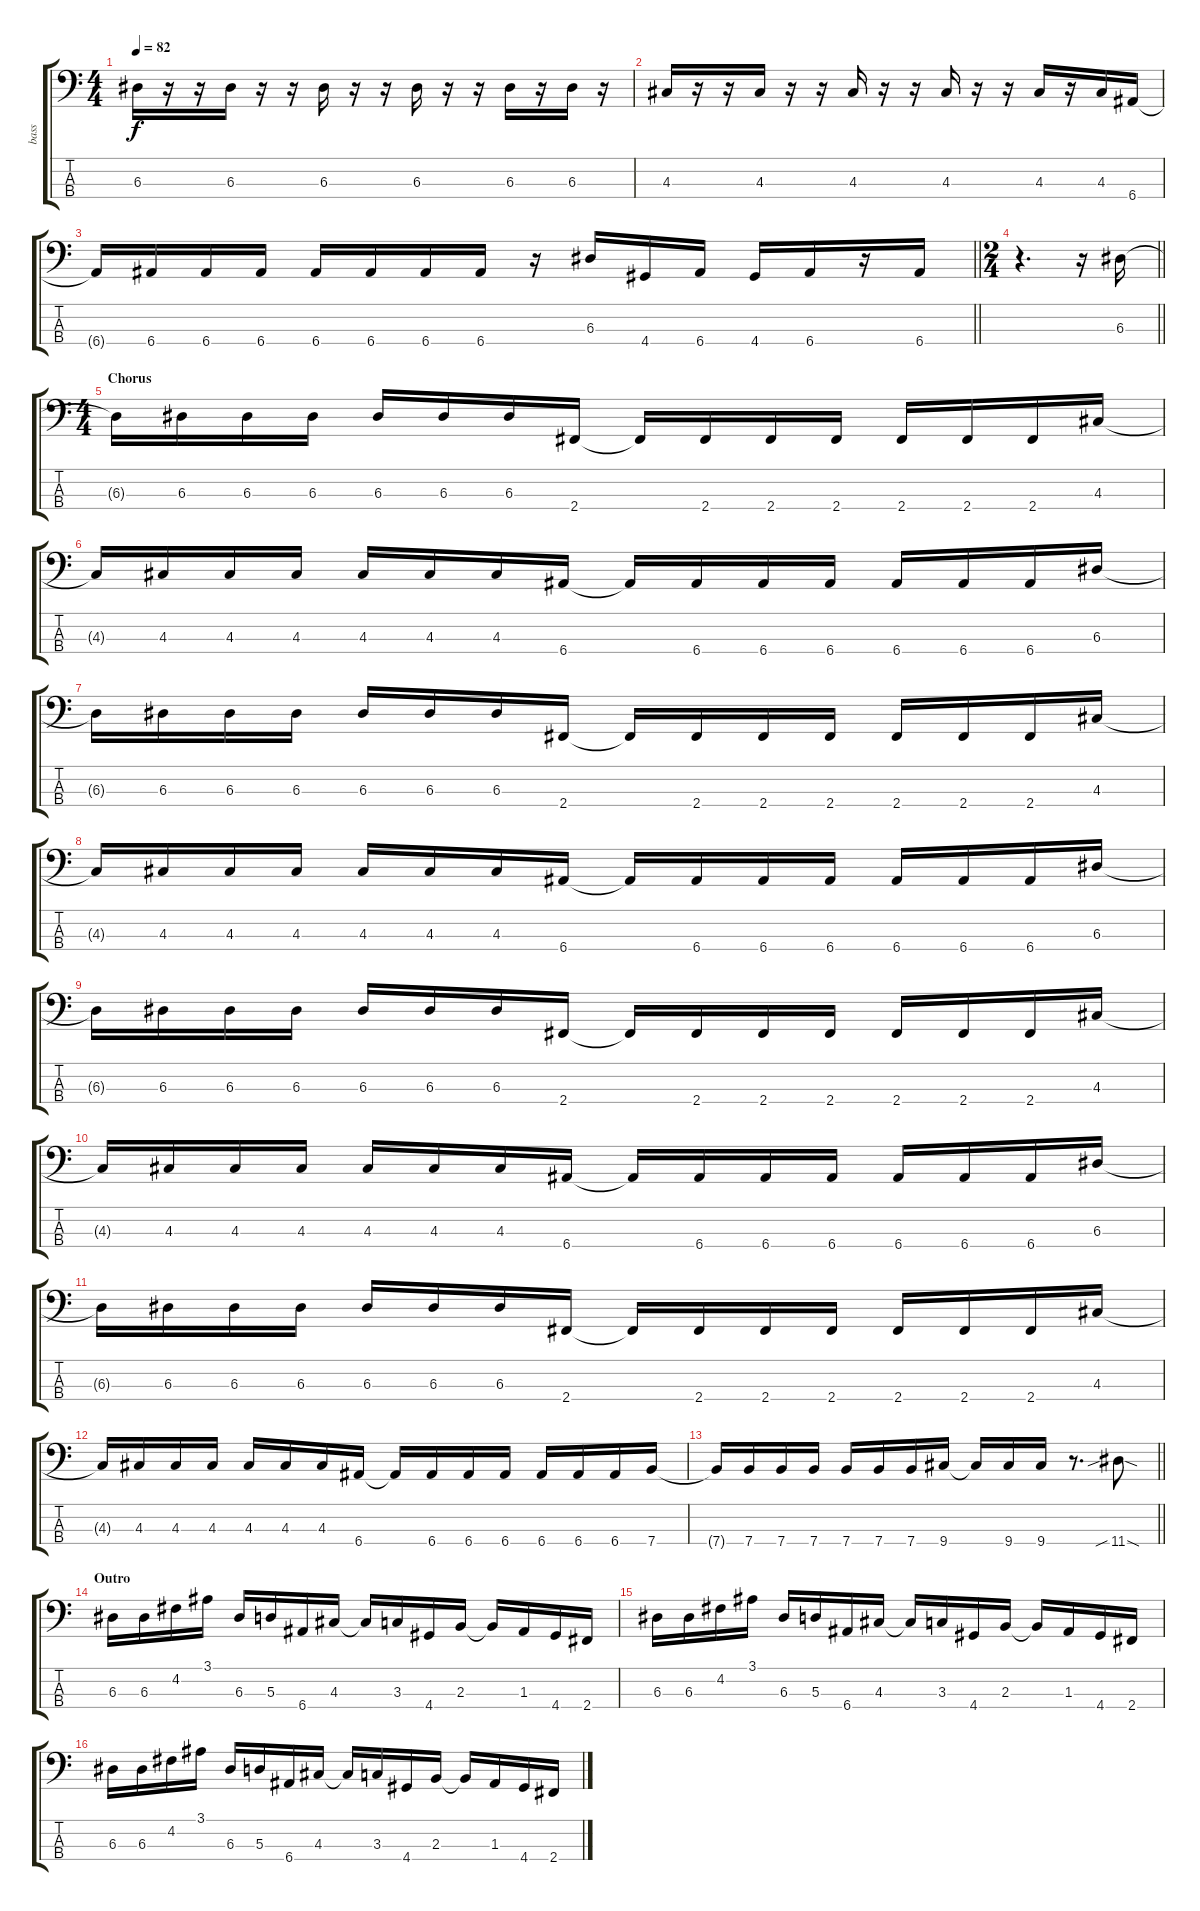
\track ("bass" "bass") {instrument electricbassfinger}
\staff {score tabs}
\tuning (G2 D2 A1 E1) {hide}
\ts (4 4)
\tempo 82
\clef f4
\ks c
6.3.16{dy f} r.16 r.16 6.3.16 r.16 r.16 6.3.16 r.16 r.16 6.3.16 r.16 r.16 6.3.16 r.16 6.3.16 r.16 |
4.3.16 r.16 r.16 4.3.16 r.16 r.16 4.3.16 r.16 r.16 4.3.16 r.16 r.16 4.3.16 r.16 4.3.16 6.4.16 |
\barLineRight lightlight
6.4{t}.16 6.4.16 6.4.16 6.4.16 6.4.16 6.4.16 6.4.16 6.4.16 r.16 6.3.16 4.4.16 6.4.16 4.4.16 6.4.16 r.16 6.4.16 |
\ts (2 4)
\barLineRight lightlight
r.4{d} r.16 6.3.16 |
\ts (4 4)
\section ("" "Chorus")
6.3{t}.16 6.3.16 6.3.16 6.3.16 6.3.16 6.3.16 6.3.16 2.4.16 2.4{t}.16 2.4.16 2.4.16 2.4.16 2.4.16 2.4.16 2.4.16 4.3.16 |
4.3{t}.16 4.3.16 4.3.16 4.3.16 4.3.16 4.3.16 4.3.16 6.4.16 6.4{t}.16 6.4.16 6.4.16 6.4.16 6.4.16 6.4.16 6.4.16 6.3.16 |
6.3{t}.16 6.3.16 6.3.16 6.3.16 6.3.16 6.3.16 6.3.16 2.4.16 2.4{t}.16 2.4.16 2.4.16 2.4.16 2.4.16 2.4.16 2.4.16 4.3.16 |
4.3{t}.16 4.3.16 4.3.16 4.3.16 4.3.16 4.3.16 4.3.16 6.4.16 6.4{t}.16 6.4.16 6.4.16 6.4.16 6.4.16 6.4.16 6.4.16 6.3.16 |
6.3{t}.16 6.3.16 6.3.16 6.3.16 6.3.16 6.3.16 6.3.16 2.4.16 2.4{t}.16 2.4.16 2.4.16 2.4.16 2.4.16 2.4.16 2.4.16 4.3.16 |
4.3{t}.16 4.3.16 4.3.16 4.3.16 4.3.16 4.3.16 4.3.16 6.4.16 6.4{t}.16 6.4.16 6.4.16 6.4.16 6.4.16 6.4.16 6.4.16 6.3.16 |
6.3{t}.16 6.3.16 6.3.16 6.3.16 6.3.16 6.3.16 6.3.16 2.4.16 2.4{t}.16 2.4.16 2.4.16 2.4.16 2.4.16 2.4.16 2.4.16 4.3.16 |
4.3{t}.16 4.3.16 4.3.16 4.3.16 4.3.16 4.3.16 4.3.16 6.4.16 6.4{t}.16 6.4.16 6.4.16 6.4.16 6.4.16 6.4.16 6.4.16 7.4.16 |
\barLineRight lightlight
7.4{t}.16 7.4.16 7.4.16 7.4.16 7.4.16 7.4.16 7.4.16 9.4.16 9.4{t}.16 9.4.16 9.4.16 r.8{d} 11.4{sib sod}.8 |
\section ("" "Outro")
6.3.16 6.3.16 4.2.16 3.1.16 6.3.16 5.3.16 6.4.16 4.3.16 4.3{t}.16 3.3.16 4.4.16 2.3.16 2.3{t}.16 1.3.16 4.4.16 2.4.16 |
6.3.16 6.3.16 4.2.16 3.1.16 6.3.16 5.3.16 6.4.16 4.3.16 4.3{t}.16 3.3.16 4.4.16 2.3.16 2.3{t}.16 1.3.16 4.4.16 2.4.16 |
6.3.16 6.3.16 4.2.16 3.1.16 6.3.16 5.3.16 6.4.16 4.3.16 4.3{t}.16 3.3.16 4.4.16 2.3.16 2.3{t}.16 1.3.16 4.4.16 2.4.16
